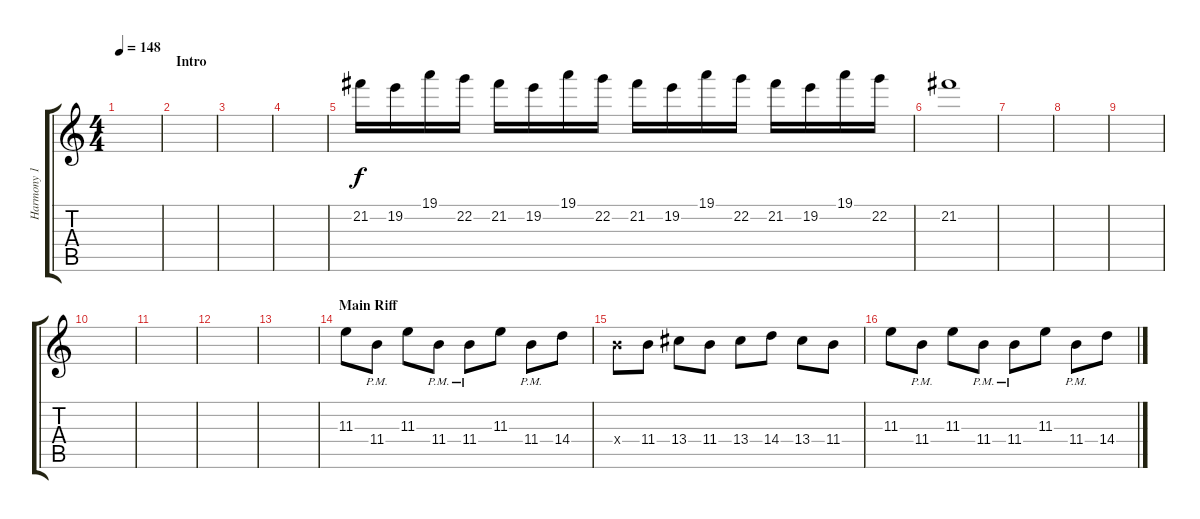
\track ("Harmony 1" "Harmony 1") {instrument distortionguitar}
\staff {score tabs}
\tuning (D4 A3 F3 C3 G2 C2) {hide}
\ts (4 4)
\tempo 148
\clef g2
\ks c
|
\section ("" "Intro")
|
|
|
21.2.16 19.2.16 19.1.16 22.2.16 21.2.16 19.2.16 19.1.16 22.2.16 21.2.16 19.2.16 19.1.16 22.2.16 21.2.16 19.2.16 19.1.16 22.2.16 |
21.2.1 |
|
|
|
|
|
|
|
\section ("" "Main Riff")
11.3.8 11.4{pm}.8 11.3.8 11.4{pm}.8 11.4{pm}.8 11.3.8 11.4{pm}.8 14.4.8 |
11.4{x}.8 11.4.8 13.4.8 11.4.8 13.4.8 14.4.8 13.4.8 11.4.8 |
11.3.8 11.4{pm}.8 11.3.8 11.4{pm}.8 11.4{pm}.8 11.3.8 11.4{pm}.8 14.4.8
